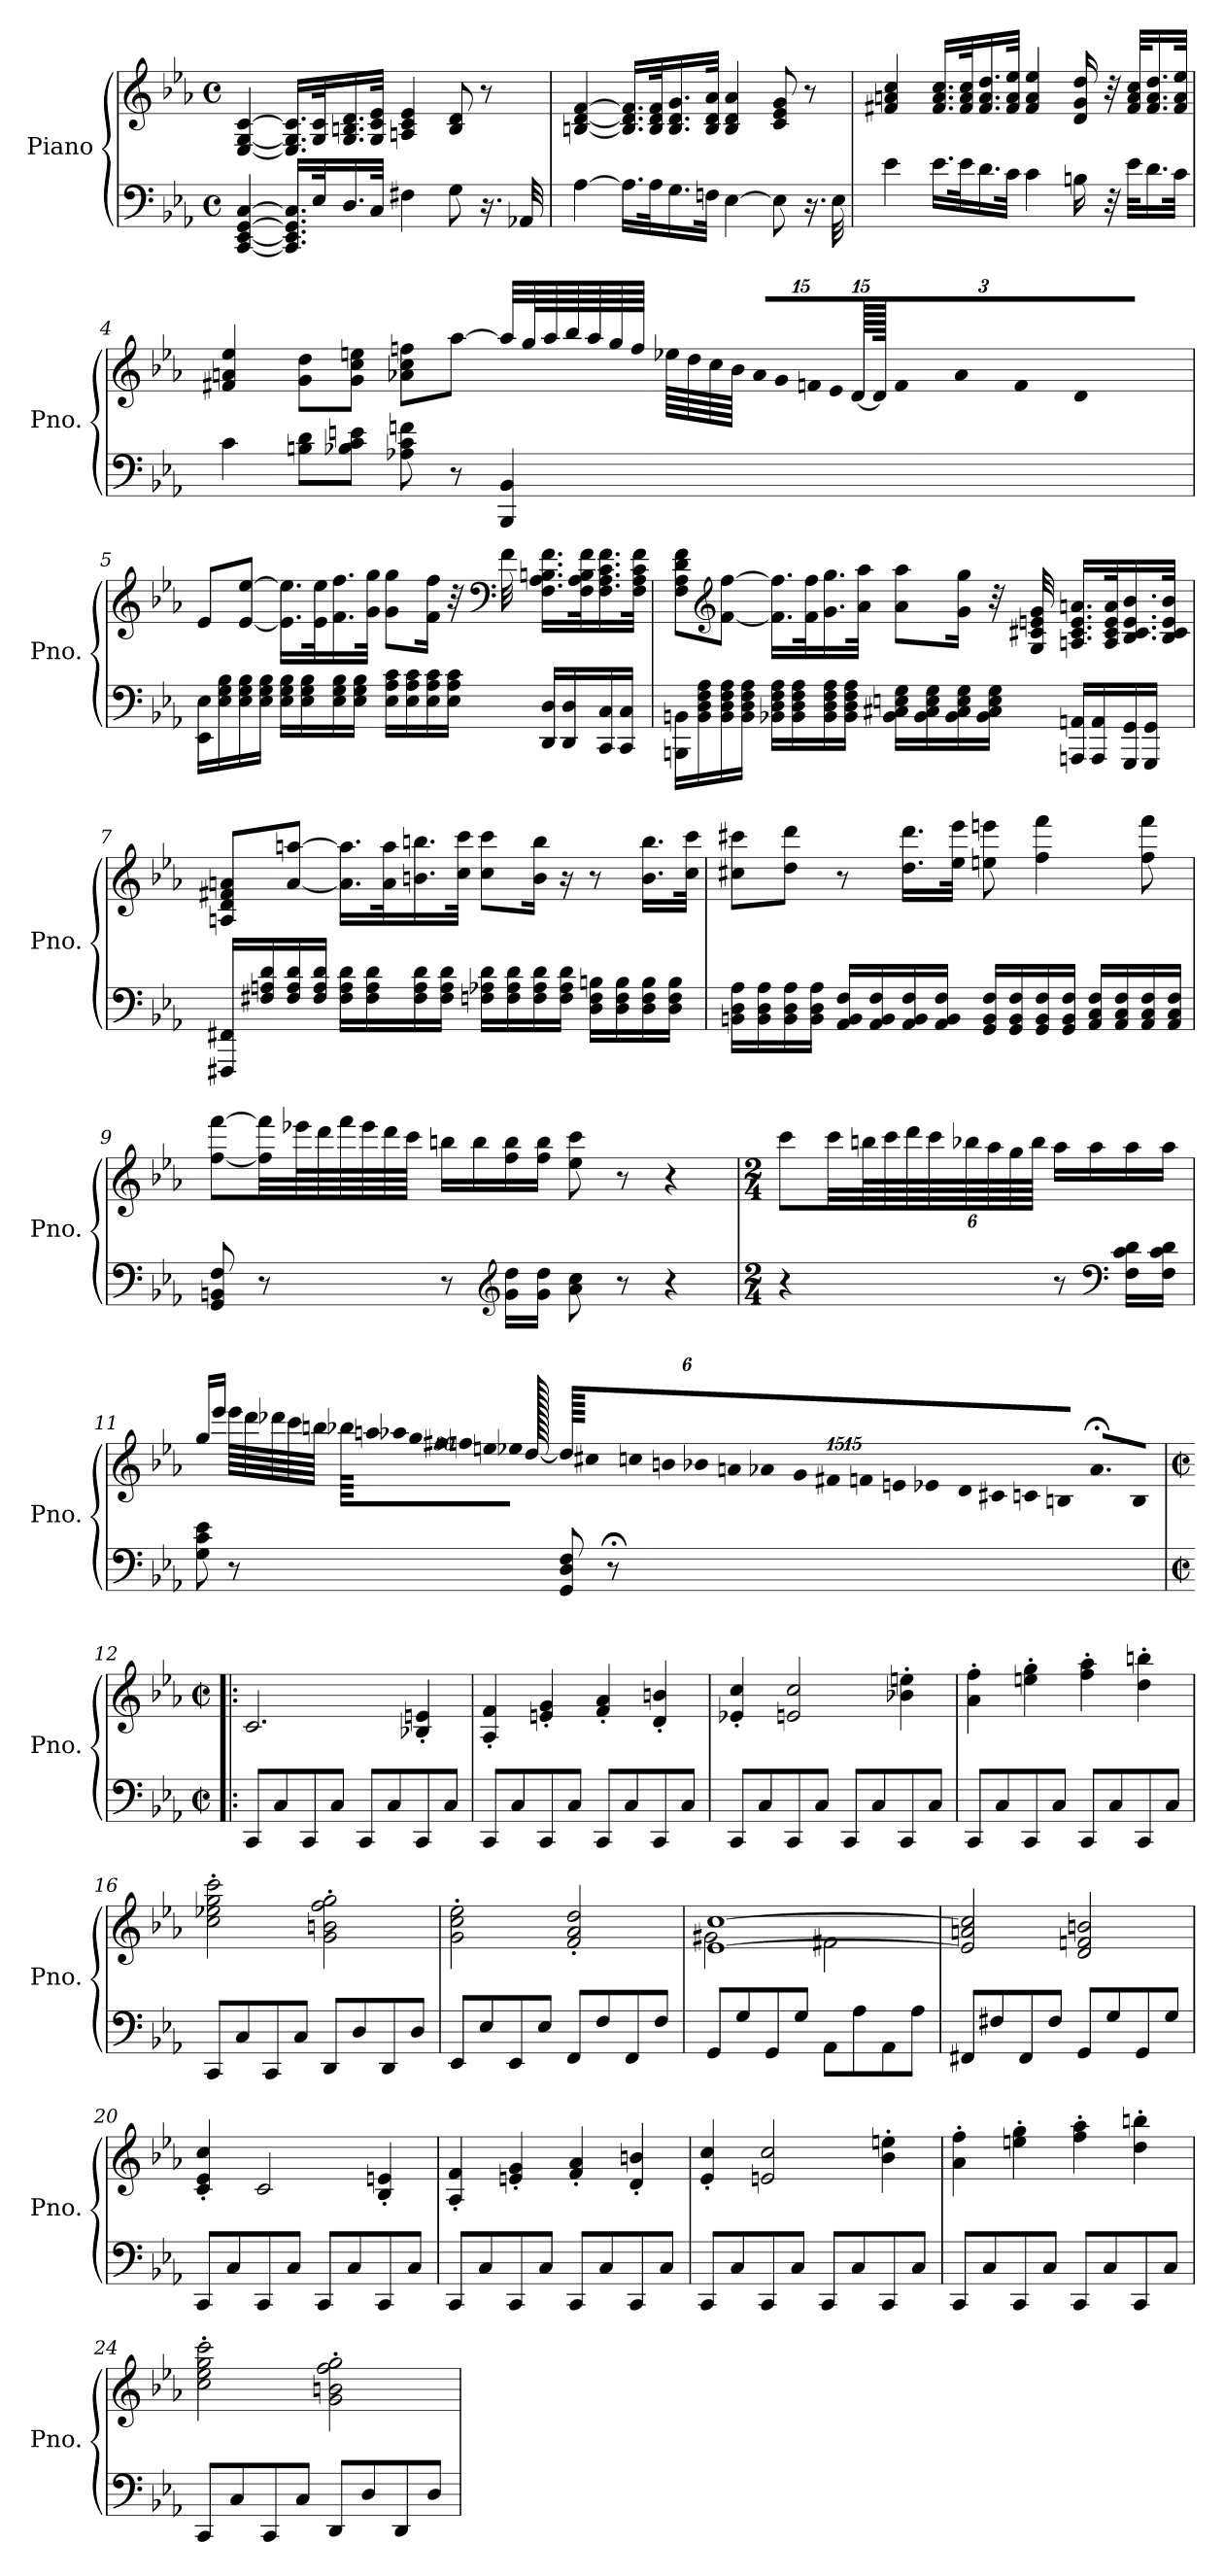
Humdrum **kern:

**kern	**kern
*part1	*part1
*staff2	*staff1
*I"Piano	*
*I'Pno.	*
*clefF4	*clefG2
*k[b-e-a-]	*k[b-e-a-]
*M4/4	*M4/4
*met(c)	*met(c)
*MM25	*MM25
=1	=1
[4CC/ [4EE-/ [4GG/ [4C/	[4E-/ [4G/ [4c/
16.CC/] 16.EE-/] 16.GG/] 16.C/]LL	16.E-/] 16.G/] 16.c/]LL
32E-/K	32G/ 32c/K
16.D/	16.G/ 16.Bn/ 16.d/
32C/JJk	32G/ 32c/ 32e-/JJk
4F#X\	4An/ 4c/ 4e-/
8G\	8B/ 8d/
16.r	8r
32AA-X/	.
=2	=2
[4A-\	[4Bn/ [4d/ [4f/
16.A-\LL]	16.B/] 16.d/] 16.f/]LL
32A-\K	32B/ 32d/ 32f/K
16.G\	16.B/ 16.d/ 16.g/
32Fn\JJk	32B/ 32d/ 32a-/JJk
[4E-\	4B/ 4d/ 4a-/
8E-\]	8c/ 8e-/ 8g/
16.r	8r
32E-\	.
!!LO:LB:g=z
=3	=3
4e-\	4f#X/ 4an/ 4cc/
16.e-\LL	16.f#/ 16.a/ 16.cc/LL
32e-\K	32f#/ 32a/ 32cc/K
16.d\	16.f#/ 16.a/ 16.dd/
32c\JJk	32f#/ 32a/ 32ee-/JJk
4c\	4f#/ 4a/ 4ee-/
16Bn\	16d/ 16g/ 16dd/
32r	32r
32e-\KLL	32f#/ 32a/ 32cc/KLL
16.d\	16.f#/ 16.a/ 16.dd/
32c\JJk	32f#/ 32a/ 32ee-/JJk
!!LO:LB:g=z
=4	=4
4c\	4f#X/ 4an/ 4ee-/
8Bn\ 8d\L	8g\ 8dd\L
8B-X\ 8c\ 8en\J	8g\ 8cc\ 8een\J
8A-X\ 8c\ 8fn\	8a-X\ 8cc\ 8ffn\L
8r	[8aa-\J
4BBB-/ 4BB-/	32aa-/LLL]
.	64gg/L
.	64aa-/
.	64bb-/
.	64aa-/
.	64gg/
.	64ff/JJJJ
.	64ee-X\LLLL
.	64dd\
.	64cc\
.	64b-\JJJJ
*	*Xbrackettup
!	!LO:N:vis=256
.	1920%13a-/LLLLL
!	!LO:N:vis=256
.	1920%13g/
!	!LO:N:vis=256
.	1920%13fn/
!	!LO:N:vis=256
.	1920%13e-/
.	[240d/
.	384d/]
!	!LO:N:vis=256
.	1920%13f/
!	!LO:N:vis=256
.	1920%13a-/
!	!LO:N:vis=256
.	1920%13f/
!	!LO:N:vis=256
.	1920%13d/JJJJJ
.	640ryy
!!LO:LB:g=z
=5	=5
16EE-\ 16E-\LL	8e-/L
16E-\ 16G\ 16B-\	.
16E-\ 16G\ 16B-\	[8e-/ [8ee-/J
16E-\ 16G\ 16B-\JJ	.
16E-\ 16G\ 16B-\LL	16.e-\] 16.ee-\]LL
16E-\ 16G\ 16B-\	.
.	32e-\ 32ee-\K
16E-\ 16G\ 16B-\	16.f\ 16.ff\
16E-\ 16G\ 16B-\JJ	.
.	32g\ 32gg\JJk
16E-\ 16A-\ 16c\LL	8g\ 8gg\L
16E-\ 16A-\ 16c\	.
16E-\ 16A-\ 16c\	16f\ 16ff\Jk
16E-\ 16A-\ 16c\JJ	32r
*	*clefF4
.	32f\
16DD/ 16D/LL	16.F\ 16.A-\ 16.Bn\ 16.f\LL
16DD/ 16D/	.
.	32F\ 32A-\ 32B\ 32f\K
16CC/ 16C/	16.F\ 16.A-\ 16.c\ 16.f\
16CC/ 16C/JJ	.
.	32F\ 32A-\ 32c\ 32f\JJk
!!LO:LB:g=z
=6	=6
16BBBn\ 16BBn\LL	8F\ 8A-\ 8d\ 8f\L
16BB\ 16D\ 16F\ 16A-\	.
*	*clefG2
16BB\ 16D\ 16F\ 16A-\	[8f\ [8ff\J
16BB\ 16D\ 16F\ 16A-\JJ	.
16BB-X\ 16D\ 16F\ 16A-\LL	16.f\] 16.ff\]LL
16BB-\ 16D\ 16F\ 16A-\	.
.	32f\ 32ff\K
16BB-\ 16D\ 16F\ 16A-\	16.g\ 16.gg\
16BB-\ 16D\ 16F\ 16A-\JJ	.
.	32a-\ 32aa-\JJk
16BB-\ 16C#X\ 16En\ 16G\LL	8a-\ 8aa-\L
16BB-\ 16C#\ 16E\ 16G\	.
16BB-\ 16C#\ 16E\ 16G\	16g\ 16gg\Jk
16BB-\ 16C#\ 16E\ 16G\JJ	32r
.	32G/ 32c#X/ 32en/ 32g/
16AAAn/ 16AAn/LL	16.An/ 16.c#/ 16.e/ 16.an/LL
16AAA/ 16AA/	.
.	32A/ 32c#/ 32e/ 32a/K
16GGG/ 16GG/	16.B-/ 16.c#/ 16.e/ 16.b-/
16GGG/ 16GG/JJ	.
.	32B-/ 32c#/ 32e/ 32b-/JJk
!!LO:PB:g=z
=7	=7
16FFF#X/ 16FF#X/LL	8An/ 8d/ 8f#X/ 8an/L
16F#X/ 16An/ 16d/	.
16F#/ 16A/ 16d/	[8a/ [8aan/J
16F#/ 16A/ 16d/JJ	.
16F#\ 16A\ 16d\LL	16.a\] 16.aa\]LL
16F#\ 16A\ 16d\	.
.	32a\ 32aa\K
16F#\ 16A\ 16d\	16.bn\ 16.bbn\
16F#\ 16A\ 16d\JJ	.
.	32cc\ 32ccc\JJk
16Fn\ 16A-X\ 16d\LL	8cc\ 8ccc\L
16F\ 16A-\ 16d\	.
16F\ 16A-\ 16d\	16b\ 16bb\Jk
16F\ 16A-\ 16d\JJ	16r
16D\ 16F\ 16Bn\LL	8r
16D\ 16F\ 16B\	.
16D\ 16F\ 16B\	16.b\ 16.bb\LL
16D\ 16F\ 16B\JJ	.
.	32cc\ 32ccc\JJk
=8	=8
16BBn\ 16D\ 16A-\LL	8cc#X\ 8ccc#X\L
16BB\ 16D\ 16A-\	.
16BB\ 16D\ 16A-\	8dd\ 8ddd\J
16BB\ 16D\ 16A-\JJ	.
16AA-/ 16BB/ 16F/LL	8r
16AA-/ 16BB/ 16F/	.
16AA-/ 16BB/ 16F/	16.dd\ 16.ddd\LL
16AA-/ 16BB/ 16F/JJ	.
.	32ee-\ 32eee-\JJk
16GG/ 16BB/ 16F/LL	8een\ 8eeen\
16GG/ 16BB/ 16F/	.
16GG/ 16BB/ 16F/	4ff\ 4fff\
16GG/ 16BB/ 16F/JJ	.
16AA-/ 16C/ 16F/LL	.
16AA-/ 16C/ 16F/	.
16AA-/ 16C/ 16F/	8ff\ 8fff\
16AA-/ 16C/ 16F/JJ	.
!!LO:LB:g=z
=9	=9
8GG/ 8BBn/ 8F/	[8ff\ [8fff\L
8r	32ff\] 32fff\]LL
.	64eee-X\L
.	64ddd\
.	64fff\
.	64eee-\
.	64ddd\
.	64ccc\JJJJ
8r	16bbn\LL
.	16bb\
*clefG2	*
16g\ 16dd\LL	16ff\ 16bb\
16g\ 16dd\JJ	16ff\ 16bb\JJ
8a-\ 8cc\	8ee-\ 8ccc\
8r	8r
4r	4r
=10	=10
*M2/4	*M2/4
4r	8ccc\L
.	32ccc\LL
.	64bbn\L
.	64ccc\
.	96ddd\
.	96ccc\
.	96bb-X\
.	96aa-\
.	96gg\
.	96bb-\JJJJ
8r	16aa-\LL
.	16aa-\
*clefF4	*
16F\ 16c\ 16d\LL	16aa-\
16F\ 16c\ 16d\JJ	16aa-\JJ
!!LO:LB:g=z
=11	=11
8G\ 8c\ 8e-\	16gg/LL
.	16eee-/JJ
8r	96eee-\LLLL
.	96ddd\
.	96ddd-X\
.	96ccc\
.	96bbn\JJJJ
.	96bb-X\LLLL
!	!LO:N:vis=64
.	1920%17aan\
!	!LO:N:vis=64
.	1920%17aa-X\
!	!LO:N:vis=64
.	1920%17gg\
!	!LO:N:vis=64
.	1920%17ff#X\
!	!LO:N:vis=64
.	1920%17ffn\
!	!LO:N:vis=64
.	1920%17een\
!	!LO:N:vis=64
.	1920%17ee-X\JJJJ
.	[1920dd/
8GG/ 8D/ 8F/	960%7dd/LLLLL]
.	128cc#X/
.	128ccn/
.	128bn/
.	128b-X/
.	128an/
.	128a-X/
.	128g/
.	128f#X/
.	128fn/
.	128en/
.	128e-X/
.	128d/
.	128c#X/
.	128cn/
.	128Bn/JJJJJ
.	16.a-;</LL
8r;<	.
.	32B/JJk
.	1920ryy
!!LO:LB:g=z
=12!|:	=12!|:
*M2/2	*M2/2
*met(c|)	*met(c|)
*	*MM200
8CC/L	2.c/
8C/	.
8CC/	.
8C/J	.
8CC/L	.
8C/	.
8CC/	4B-X/' 4en/'
8C/J	.
=13	=13
8CC/L	4A-/' 4f/'
8C/	.
8CC/	4en/' 4g/'
8C/J	.
8CC/L	4f/' 4a-/'
8C/	.
8CC/	4d/' 4bn/'
8C/J	.
=14	=14
8CC/L	4e-X/' 4cc/'
8C/	.
8CC/	2en/ 2cc/
8C/J	.
8CC/L	.
8C/	.
8CC/	4b-X\' 4een\'
8C/J	.
=15	=15
8CC/L	4a-\' 4ff\'
8C/	.
8CC/	4een\' 4gg\'
8C/J	.
8CC/L	4ff\' 4aa-\'
8C/	.
8CC/	4dd\' 4bbn\'
8C/J	.
=16	=16
8CC/L	2cc\' 2ee-X\' 2gg\' 2ccc\'
8C/	.
8CC/	.
8C/J	.
8DD/L	2g\' 2bn\' 2ff\' 2gg\'
8D/	.
8DD/	.
8D/J	.
!!LO:LB:g=z
=17	=17
8EE-/L	2g\' 2cc\' 2ee-\'
8E-/	.
8EE-/	.
8E-/J	.
8FF/L	2f/' 2a-/' 2dd/'
8F/	.
8FF/	.
8F/J	.
=18	=18
*	*^
8GG/L	[1e- [1cc	2g#X\
8G/	.	.
8GG/	.	.
8G/J	.	.
8AA-\L	.	2f#X\
8A-\	.	.
8AA-\	.	.
8A-\J	.	.
*	*v	*v
=19	=19
8FF#X/L	2e-/] 2an/ 2cc/]
8F#X/	.
8FF#/	.
8F#/J	.
8GG/L	2d/ 2fn/ 2bn/
8G/	.
8GG/	.
8G/J	.
=20	=20
8CC/L	4c/' 4e-/' 4cc/'
8C/	.
8CC/	2c/
8C/J	.
8CC/L	.
8C/	.
8CC/	4B-/' 4en/'
8C/J	.
=21	=21
8CC/L	4A-/' 4f/'
8C/	.
8CC/	4en/' 4g/'
8C/J	.
8CC/L	4f/' 4a-/'
8C/	.
8CC/	4d/' 4bn/'
8C/J	.
!!LO:LB:g=z
=22	=22
8CC/L	4e-/' 4cc/'
8C/	.
8CC/	2en/ 2cc/
8C/J	.
8CC/L	.
8C/	.
8CC/	4b-\' 4een\'
8C/J	.
=23	=23
8CC/L	4a-\' 4ff\'
8C/	.
8CC/	4een\' 4gg\'
8C/J	.
8CC/L	4ff\' 4aa-\'
8C/	.
8CC/	4dd\' 4bbn\'
8C/J	.
=24	=24
8CC/L	2cc\' 2ee-\' 2gg\' 2ccc\'
8C/	.
8CC/	.
8C/J	.
8DD/L	2g\' 2bn\' 2ff\' 2gg\'
8D/	.
8DD/	.
8D/J	.
=	=
*-	*-
